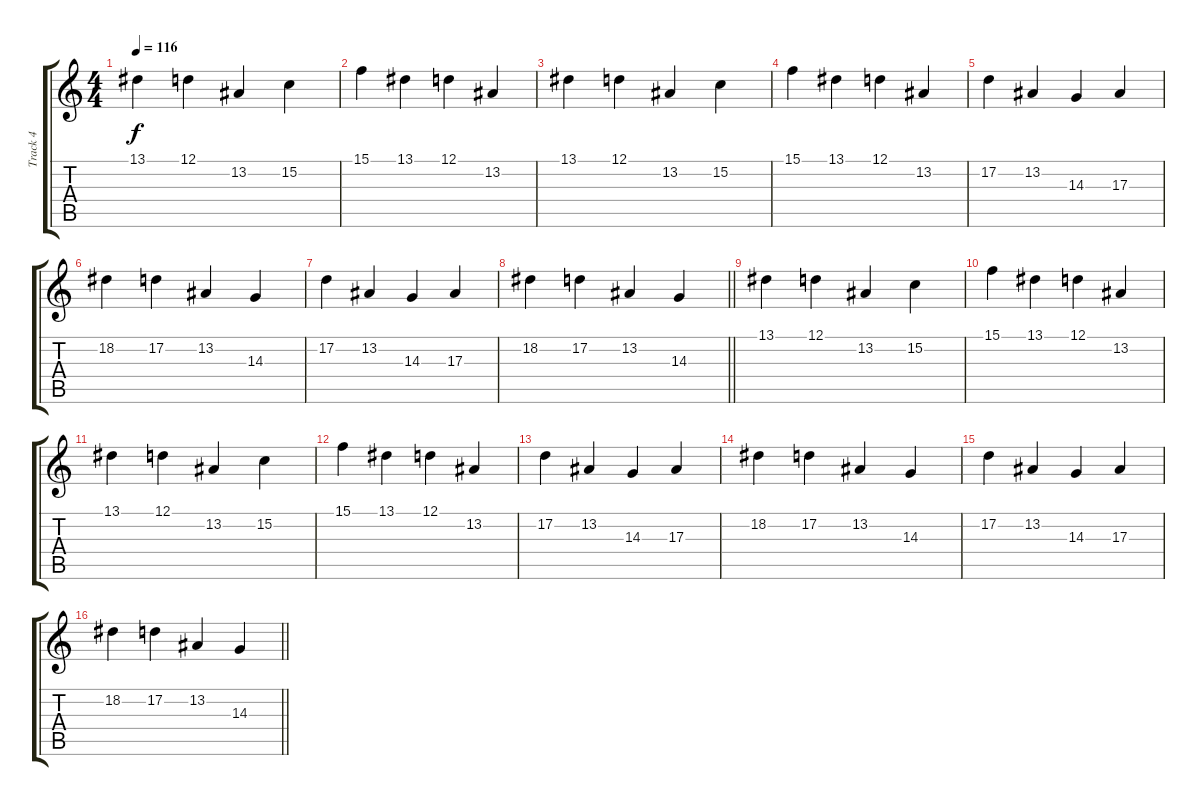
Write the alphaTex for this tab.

\track ("Track 4" "Track 4") {instrument vibraphone}
\staff {score tabs}
\tuning (D4 A3 F3 C3 G2 C2) {hide}
\ts (4 4)
\tempo 116
\clef g2
\ks c
13.1.4{dy f} 12.1.4 13.2.4 15.2.4 |
15.1.4 13.1.4 12.1.4 13.2.4 |
13.1.4 12.1.4 13.2.4 15.2.4 |
15.1.4 13.1.4 12.1.4 13.2.4 |
17.2.4 13.2.4 14.3.4 17.3.4 |
18.2.4 17.2.4 13.2.4 14.3.4 |
17.2.4 13.2.4 14.3.4 17.3.4 |
\barLineRight lightlight
18.2.4 17.2.4 13.2.4 14.3.4 |
13.1.4 12.1.4 13.2.4 15.2.4 |
15.1.4 13.1.4 12.1.4 13.2.4 |
13.1.4 12.1.4 13.2.4 15.2.4 |
15.1.4 13.1.4 12.1.4 13.2.4 |
17.2.4 13.2.4 14.3.4 17.3.4 |
18.2.4 17.2.4 13.2.4 14.3.4 |
17.2.4 13.2.4 14.3.4 17.3.4 |
\barLineRight lightlight
18.2.4 17.2.4 13.2.4 14.3.4
